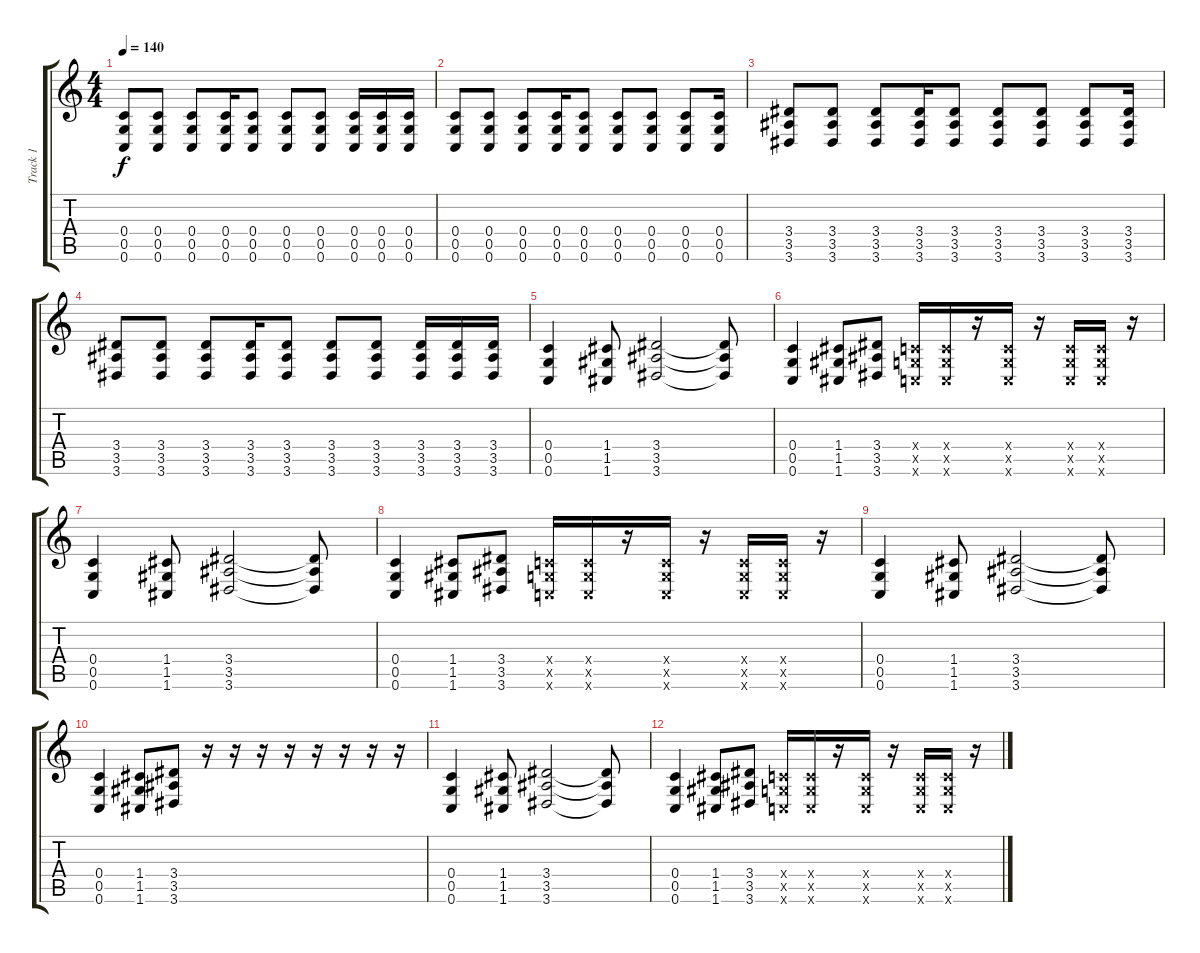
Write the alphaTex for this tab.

\track ("Track 1" "Track 1") {instrument overdrivenguitar}
\staff {score tabs}
\tuning (D4 A3 F3 C3 G2 C2) {hide}
\ts (4 4)
\tempo 140
\clef g2
\ks c
(0.4 0.5 0.6).8{dy f} (0.4 0.5 0.6).8 (0.4 0.5 0.6).8 (0.4 0.5 0.6).16 (0.4 0.5 0.6).8 (0.4 0.5 0.6).8 (0.4 0.5 0.6).8 (0.4 0.5 0.6).16 (0.4 0.5 0.6).16 (0.4 0.5 0.6).16 |
(0.4 0.5 0.6).8 (0.4 0.5 0.6).8 (0.4 0.5 0.6).8 (0.4 0.5 0.6).16 (0.4 0.5 0.6).8 (0.4 0.5 0.6).8 (0.4 0.5 0.6).8 (0.4 0.5 0.6).8 (0.4 0.5 0.6).16 |
(3.4 3.5 3.6).8 (3.4 3.5 3.6).8 (3.4 3.5 3.6).8 (3.4 3.5 3.6).16 (3.4 3.5 3.6).8 (3.4 3.5 3.6).8 (3.4 3.5 3.6).8 (3.4 3.5 3.6).8 (3.4 3.5 3.6).16 |
(3.4 3.5 3.6).8 (3.4 3.5 3.6).8 (3.4 3.5 3.6).8 (3.4 3.5 3.6).16 (3.4 3.5 3.6).8 (3.4 3.5 3.6).8 (3.4 3.5 3.6).8 (3.4 3.5 3.6).16 (3.4 3.5 3.6).16 (3.4 3.5 3.6).16 |
(0.4 0.5 0.6).4 (1.4 1.5 1.6).8 (3.4 3.5 3.6).2 (3.4{t} 3.5{t} 3.6{t}).8 |
(0.4 0.5 0.6).4 (1.4 1.5 1.6).8 (3.4 3.5 3.6).8 (0.4{x} 0.5{x} 0.6{x}).16 (0.4{x} 0.5{x} 0.6{x}).16 r.16 (0.4{x} 0.5{x} 0.6{x}).16 r.16 (0.4{x} 0.5{x} 0.6{x}).16 (0.4{x} 0.5{x} 0.6{x}).16 r.16 |
(0.4 0.5 0.6).4 (1.4 1.5 1.6).8 (3.4 3.5 3.6).2 (3.4{t} 3.5{t} 3.6{t}).8 |
(0.4 0.5 0.6).4 (1.4 1.5 1.6).8 (3.4 3.5 3.6).8 (0.4{x} 0.5{x} 0.6{x}).16 (0.4{x} 0.5{x} 0.6{x}).16 r.16 (0.4{x} 0.5{x} 0.6{x}).16 r.16 (0.4{x} 0.5{x} 0.6{x}).16 (0.4{x} 0.5{x} 0.6{x}).16 r.16 |
(0.4 0.5 0.6).4 (1.4 1.5 1.6).8 (3.4 3.5 3.6).2 (3.4{t} 3.5{t} 3.6{t}).8 |
(0.4 0.5 0.6).4 (1.4 1.5 1.6).8 (3.4 3.5 3.6).8 r.16 r.16 r.16 r.16 r.16 r.16 r.16 r.16 |
(0.4 0.5 0.6).4 (1.4 1.5 1.6).8 (3.4 3.5 3.6).2 (3.4{t} 3.5{t} 3.6{t}).8 |
(0.4 0.5 0.6).4 (1.4 1.5 1.6).8 (3.4 3.5 3.6).8 (0.4{x} 0.5{x} 0.6{x}).16 (0.4{x} 0.5{x} 0.6{x}).16 r.16 (0.4{x} 0.5{x} 0.6{x}).16 r.16 (0.4{x} 0.5{x} 0.6{x}).16 (0.4{x} 0.5{x} 0.6{x}).16 r.16
